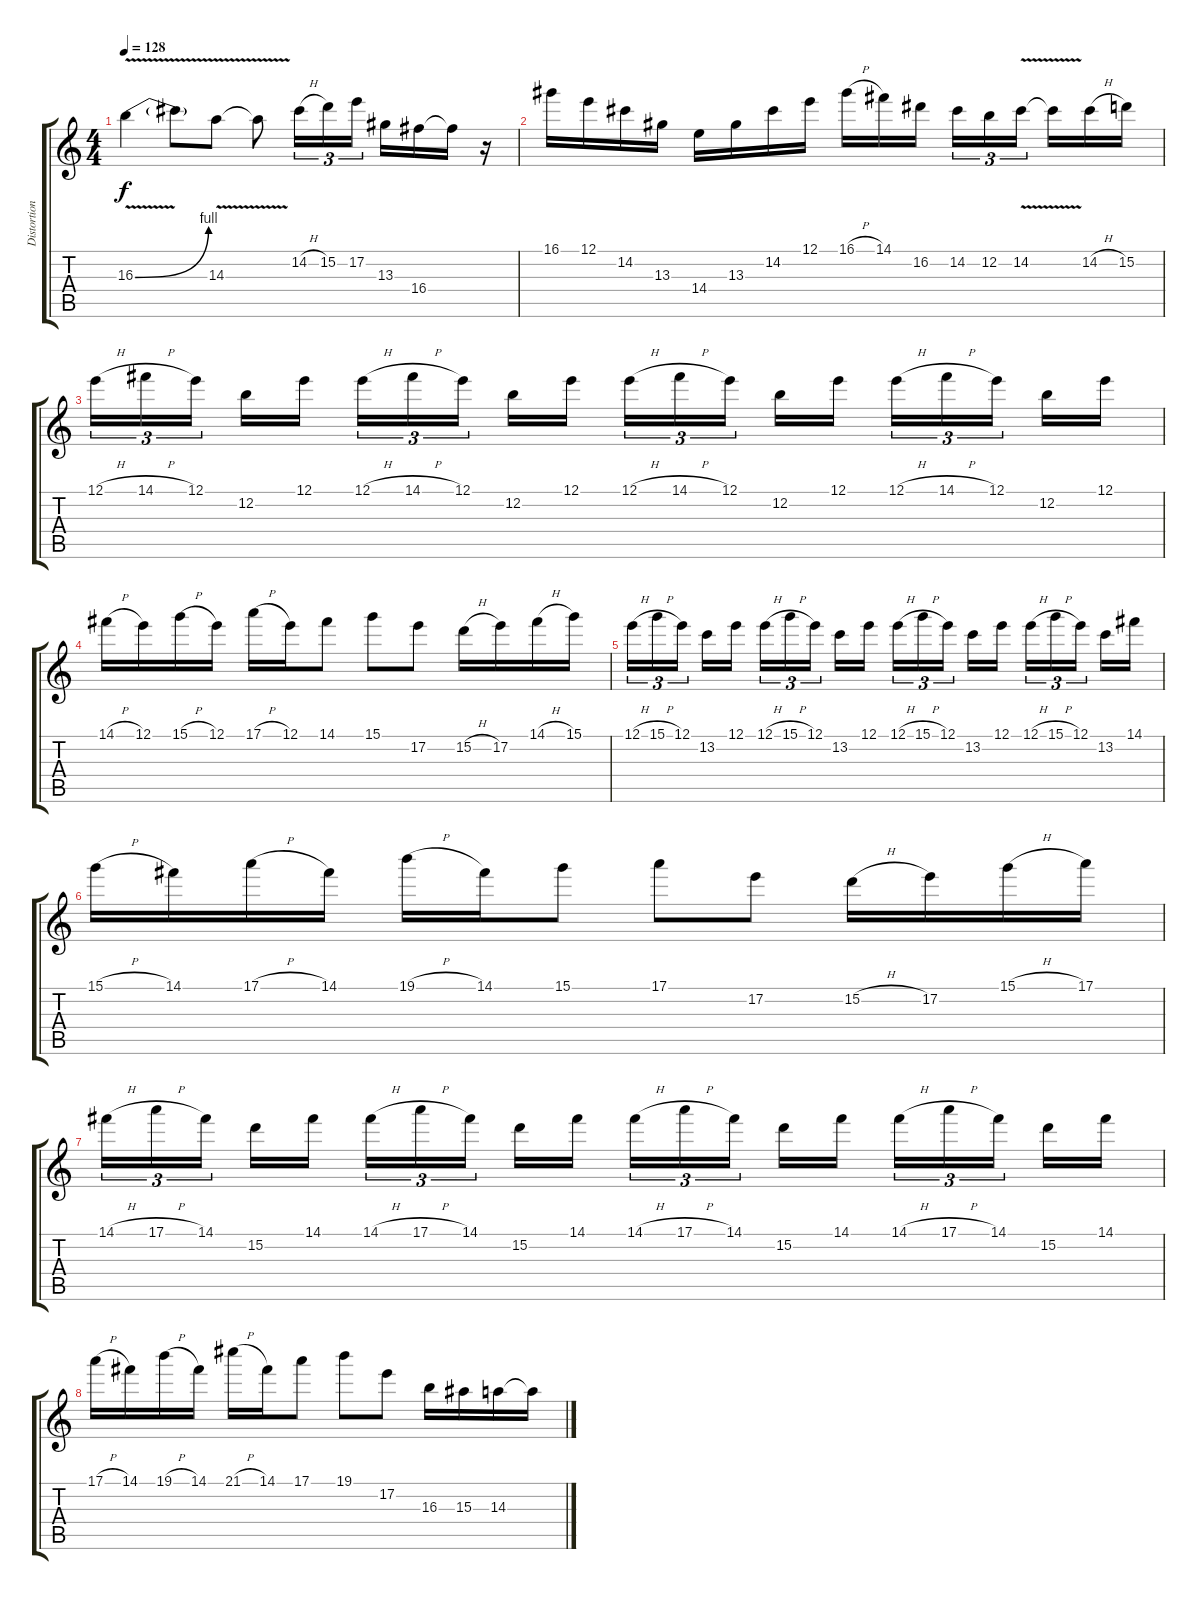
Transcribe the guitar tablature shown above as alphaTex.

\track ("Distortion 2 - Solo" "Distortion") {instrument overdrivenguitar}
\staff {score tabs}
\tuning (E4 B3 G3 D3 A2 E2) {hide}
\ts (4 4)
\tempo 128
\clef g2
\ks c
16.3{be (bend 0 0 60 4) v}.4{dy f} 16.3{t}.8 14.3{v}.8 14.3{t}.8 14.2{h}.16{tu (3 2)} 15.2.16{tu (3 2)} 17.2.16{tu (3 2)} 13.3.16 16.4.16 16.4{t}.16 r.16 |
16.1.16 12.1.16 14.2.16 13.3.16 14.4.16 13.3.16 14.2.16 12.1.16 16.1{h}.16 14.1.16 16.2.16 14.2.16{tu (3 2)} 12.2.16{tu (3 2)} 14.2{v}.16{tu (3 2)} 14.2{t}.16 14.2{h}.16 15.2.16 |
12.1{h}.16{tu (3 2)} 14.1{h}.16{tu (3 2)} 12.1.16{tu (3 2)} 12.2.16 12.1.16 12.1{h}.16{tu (3 2)} 14.1{h}.16{tu (3 2)} 12.1.16{tu (3 2)} 12.2.16 12.1.16 12.1{h}.16{tu (3 2)} 14.1{h}.16{tu (3 2)} 12.1.16{tu (3 2)} 12.2.16 12.1.16 12.1{h}.16{tu (3 2)} 14.1{h}.16{tu (3 2)} 12.1.16{tu (3 2)} 12.2.16 12.1.16 |
14.1{h}.16 12.1.16 15.1{h}.16 12.1.16 17.1{h}.16 12.1.16 14.1.8 15.1.8 17.2.8 15.2{h}.16 17.2.16 14.1{h}.16 15.1.16 |
12.1{h}.16{tu (3 2)} 15.1{h}.16{tu (3 2)} 12.1.16{tu (3 2)} 13.2.16 12.1.16 12.1{h}.16{tu (3 2)} 15.1{h}.16{tu (3 2)} 12.1.16{tu (3 2)} 13.2.16 12.1.16 12.1{h}.16{tu (3 2)} 15.1{h}.16{tu (3 2)} 12.1.16{tu (3 2)} 13.2.16 12.1.16 12.1{h}.16{tu (3 2)} 15.1{h}.16{tu (3 2)} 12.1.16{tu (3 2)} 13.2.16 14.1.16 |
15.1{h}.16 14.1.16 17.1{h}.16 14.1.16 19.1{h}.16 14.1.16 15.1.8 17.1.8 17.2.8 15.2{h}.16 17.2.16 15.1{h}.16 17.1.16 |
14.1{h}.16{tu (3 2)} 17.1{h}.16{tu (3 2)} 14.1.16{tu (3 2)} 15.2.16 14.1.16 14.1{h}.16{tu (3 2)} 17.1{h}.16{tu (3 2)} 14.1.16{tu (3 2)} 15.2.16 14.1.16 14.1{h}.16{tu (3 2)} 17.1{h}.16{tu (3 2)} 14.1.16{tu (3 2)} 15.2.16 14.1.16 14.1{h}.16{tu (3 2)} 17.1{h}.16{tu (3 2)} 14.1.16{tu (3 2)} 15.2.16 14.1.16 |
17.1{h}.16 14.1.16 19.1{h}.16 14.1.16 21.1{h}.16 14.1.16 17.1.8 19.1.8 17.2.8 16.3.16 15.3.16 14.3.16 14.3{t}.16
